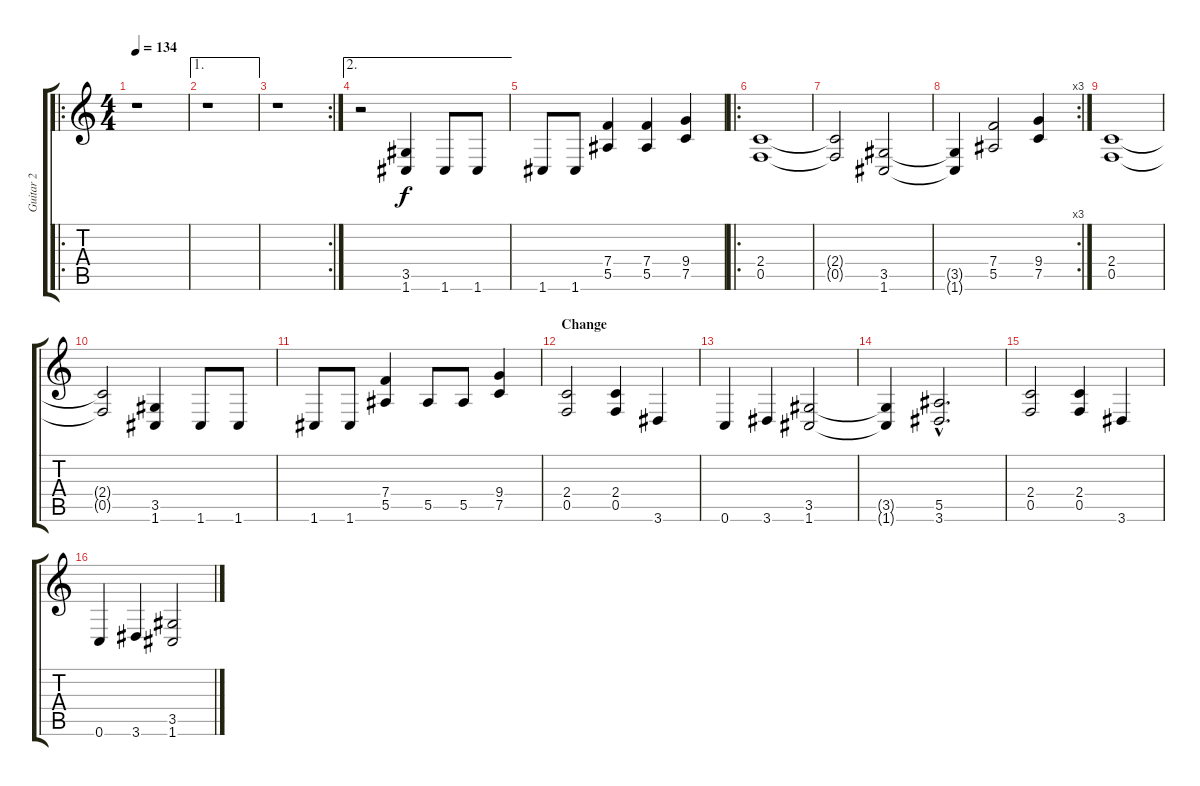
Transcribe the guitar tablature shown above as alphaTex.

\track ("Guitar 2" "Guitar 2") {instrument distortionguitar}
\staff {score tabs}
\tuning (C4 G3 Eb3 Bb2 F2 C2) {hide}
\ro
\ts (4 4)
\tempo 134
\clef g2
\ks c
r.1{dy f instrument distortionguitar} |
\ae 1
r.1 |
\rc 2
r.1 |
\ae 2
r.2 (3.5 1.6).4 1.6.8 1.6.8 |
1.6.8 1.6.8 (7.4 5.5).4 (7.4 5.5).4 (9.4 7.5).4 |
\ro
(2.4 0.5).1 |
(2.4{t} 0.5{t}).2 (3.5 1.6).2 |
\rc 3
(3.5{t} 1.6{t}).4 (7.4 5.5).2 (9.4 7.5).4 |
(2.4 0.5).1 |
(2.4{t} 0.5{t}).2 (3.5 1.6).4 1.6.8 1.6.8 |
1.6.8 1.6.8 (7.4 5.5).4 5.5.8 5.5.8 (9.4 7.5).4 |
\section ("" "Change")
(2.4 0.5).2 (2.4 0.5).4 3.6.4 |
0.6.4 3.6.4 (3.5 1.6).2 |
(3.5{t} 1.6{t}).4 (5.5{hac} 3.6{hac}).2{d} |
(2.4 0.5).2 (2.4 0.5).4 3.6.4 |
0.6.4 3.6.4 (3.5 1.6).2
